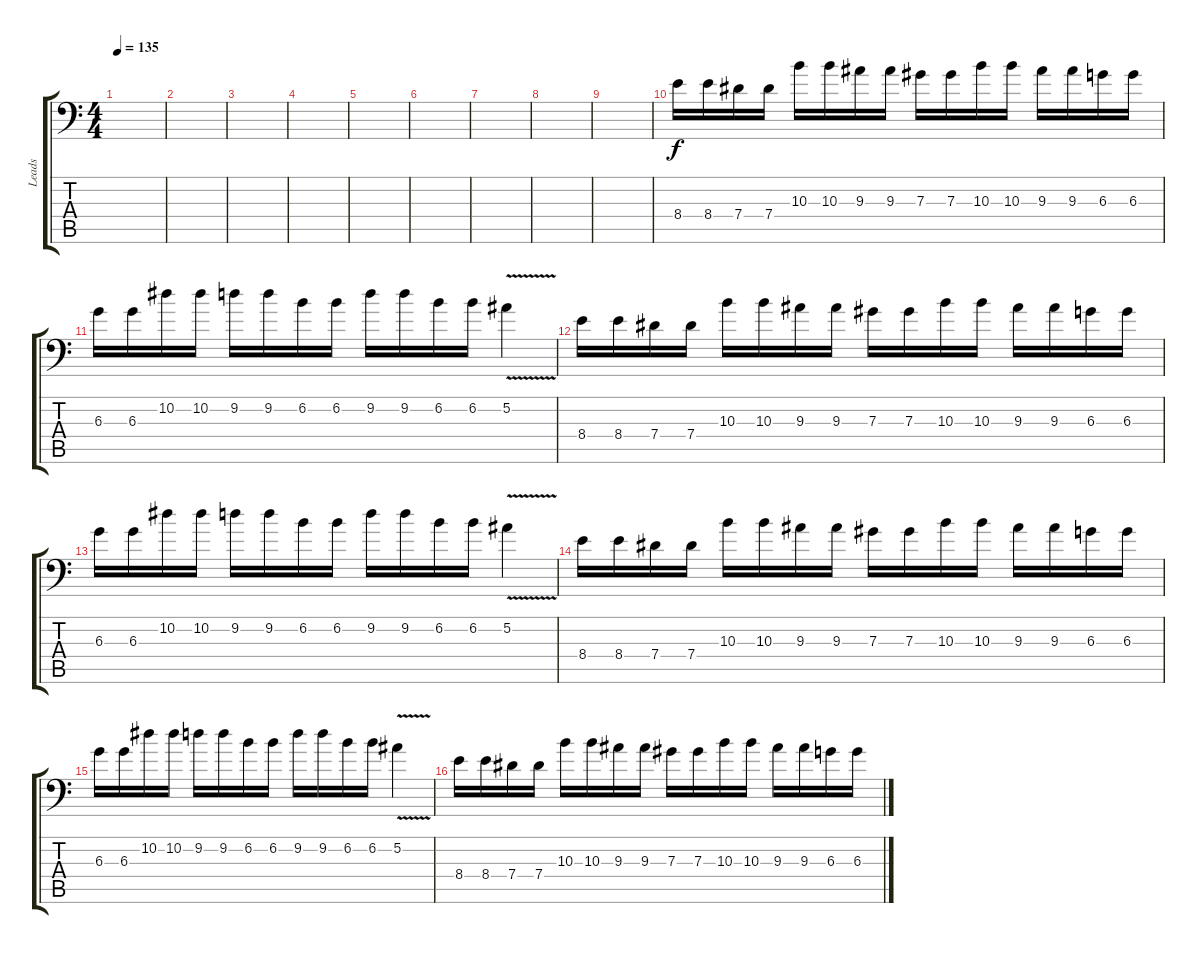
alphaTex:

\track ("Leads" "Leads") {instrument distortionguitar}
\staff {score tabs}
\tuning (Bb3 F3 Db3 Ab2 Eb2 Ab1) {hide}
\ts (4 4)
\tempo 135
\clef f4
\ks c
|
|
|
|
|
|
|
|
|
8.4.16 8.4.16 7.4.16 7.4.16 10.3.16 10.3.16 9.3.16 9.3.16 7.3.16 7.3.16 10.3.16 10.3.16 9.3.16 9.3.16 6.3.16 6.3.16 |
6.3.16 6.3.16 10.2.16 10.2.16 9.2.16 9.2.16 6.2.16 6.2.16 9.2.16 9.2.16 6.2.16 6.2.16 5.2{v}.4 |
8.4.16 8.4.16 7.4.16 7.4.16 10.3.16 10.3.16 9.3.16 9.3.16 7.3.16 7.3.16 10.3.16 10.3.16 9.3.16 9.3.16 6.3.16 6.3.16 |
6.3.16 6.3.16 10.2.16 10.2.16 9.2.16 9.2.16 6.2.16 6.2.16 9.2.16 9.2.16 6.2.16 6.2.16 5.2{v}.4 |
8.4.16 8.4.16 7.4.16 7.4.16 10.3.16 10.3.16 9.3.16 9.3.16 7.3.16 7.3.16 10.3.16 10.3.16 9.3.16 9.3.16 6.3.16 6.3.16 |
6.3.16 6.3.16 10.2.16 10.2.16 9.2.16 9.2.16 6.2.16 6.2.16 9.2.16 9.2.16 6.2.16 6.2.16 5.2{v}.4 |
8.4.16 8.4.16 7.4.16 7.4.16 10.3.16 10.3.16 9.3.16 9.3.16 7.3.16 7.3.16 10.3.16 10.3.16 9.3.16 9.3.16 6.3.16 6.3.16
